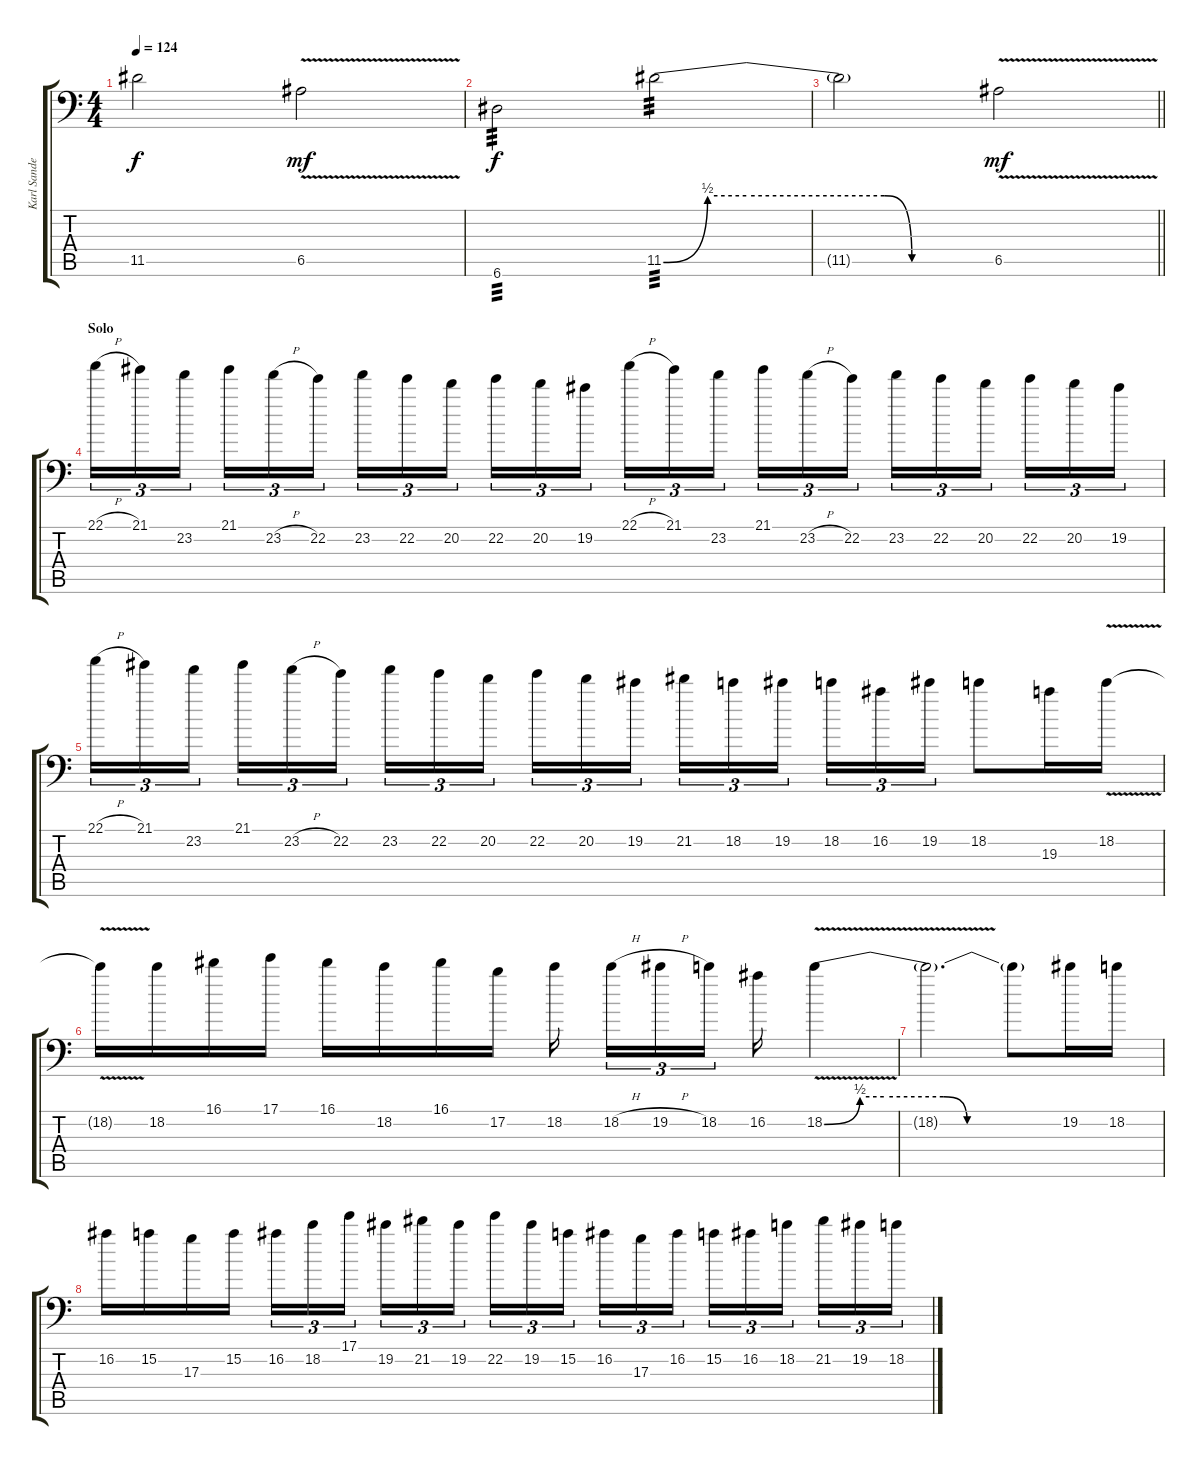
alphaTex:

\track ("Karl Sanders" "Karl Sande") {instrument overdrivenguitar}
\staff {score tabs}
\tuning (B3 Gb3 D3 A2 E2 A1) {hide}
\ts (4 4)
\tempo 124
\clef f4
\ks c
11.5{t}.2{dy f} 6.5{v}.2{dy mf} |
6.6.2{tp 3 dy f} 11.5{be (custom 0 0 8 2 15 2 40 2 45 0 60 0)}.2{tp 3} |
\barLineRight lightlight
11.5{t}.2 6.5{v}.2{dy mf} |
\section ("" "Solo")
22.1{h}.16{tu (3 2) balance 7} 21.1.16{tu (3 2)} 23.2.16{tu (3 2) beam splitsecondary} 21.1.16{tu (3 2)} 23.2{h}.16{tu (3 2)} 22.2.16{tu (3 2)} 23.2.16{tu (3 2)} 22.2.16{tu (3 2)} 20.2.16{tu (3 2) beam splitsecondary} 22.2.16{tu (3 2)} 20.2.16{tu (3 2)} 19.2.16{tu (3 2)} 22.1{h}.16{tu (3 2)} 21.1.16{tu (3 2)} 23.2.16{tu (3 2) beam splitsecondary} 21.1.16{tu (3 2)} 23.2{h}.16{tu (3 2)} 22.2.16{tu (3 2)} 23.2.16{tu (3 2)} 22.2.16{tu (3 2)} 20.2.16{tu (3 2) beam splitsecondary} 22.2.16{tu (3 2)} 20.2.16{tu (3 2)} 19.2.16{tu (3 2)} |
22.1{h}.16{tu (3 2)} 21.1.16{tu (3 2)} 23.2.16{tu (3 2) beam splitsecondary} 21.1.16{tu (3 2)} 23.2{h}.16{tu (3 2)} 22.2.16{tu (3 2)} 23.2.16{tu (3 2)} 22.2.16{tu (3 2)} 20.2.16{tu (3 2) beam splitsecondary} 22.2.16{tu (3 2)} 20.2.16{tu (3 2)} 19.2.16{tu (3 2)} 21.2.16{tu (3 2)} 18.2.16{tu (3 2)} 19.2.16{tu (3 2) beam splitsecondary} 18.2.16{tu (3 2)} 16.2.16{tu (3 2)} 19.2.16{tu (3 2)} 18.2.8 19.3.16 18.2{v}.16 |
18.2{t}.16 18.2.16 16.1.16 17.1.16 16.1.16 18.2.16 16.1.16 17.2.16 18.2.16{beam splitsecondary} 18.2{h}.16{tu (3 2)} 19.2{h}.16{tu (3 2)} 18.2.16{tu (3 2) beam splitsecondary} 16.2.16 18.2{be (custom 0 0 9 2 15 2 30 2 36 0 45 0 60 0) v}.4 |
18.2{t}.2{d} 18.2{t}.8 19.2.16 18.2.16 |
16.2.16 15.2.16 17.3.16 15.2.16 16.2.16{tu (3 2)} 18.2.16{tu (3 2)} 17.1.16{tu (3 2) beam splitsecondary} 19.2.16{tu (3 2)} 21.2.16{tu (3 2)} 19.2.16{tu (3 2)} 22.2.16{tu (3 2)} 19.2.16{tu (3 2)} 15.2.16{tu (3 2) beam splitsecondary} 16.2.16{tu (3 2)} 17.3.16{tu (3 2)} 16.2.16{tu (3 2)} 15.2.16{tu (3 2)} 16.2.16{tu (3 2)} 18.2.16{tu (3 2) beam splitsecondary} 21.2.16{tu (3 2)} 19.2.16{tu (3 2)} 18.2.16{tu (3 2)}
